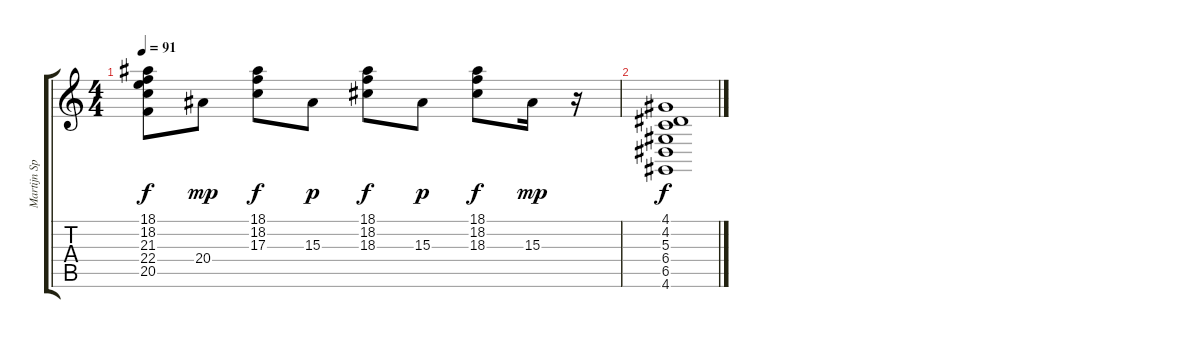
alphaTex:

\track ("Martijn Spierenburg (R)" "Martijn Sp") {instrument brightacousticpiano}
\staff {score tabs}
\tuning (E4 B3 G3 D3 A2 E2) {hide}
\ts (4 4)
\tempo 91
\clef g2
\ks c
(18.1 18.2 21.3 22.4 20.5).8{dy f} 20.4.8{dy mp} (18.1 18.2 17.3).8{dy f} 15.3.8{dy p} (18.1 18.2 18.3).8{dy f} 15.3.8{dy p} (18.1 18.2 18.3).8{dy f} 15.3.16{dy mp} r.16 |
(4.1 4.2 5.3 6.4 6.5 4.6).1{dy f}
